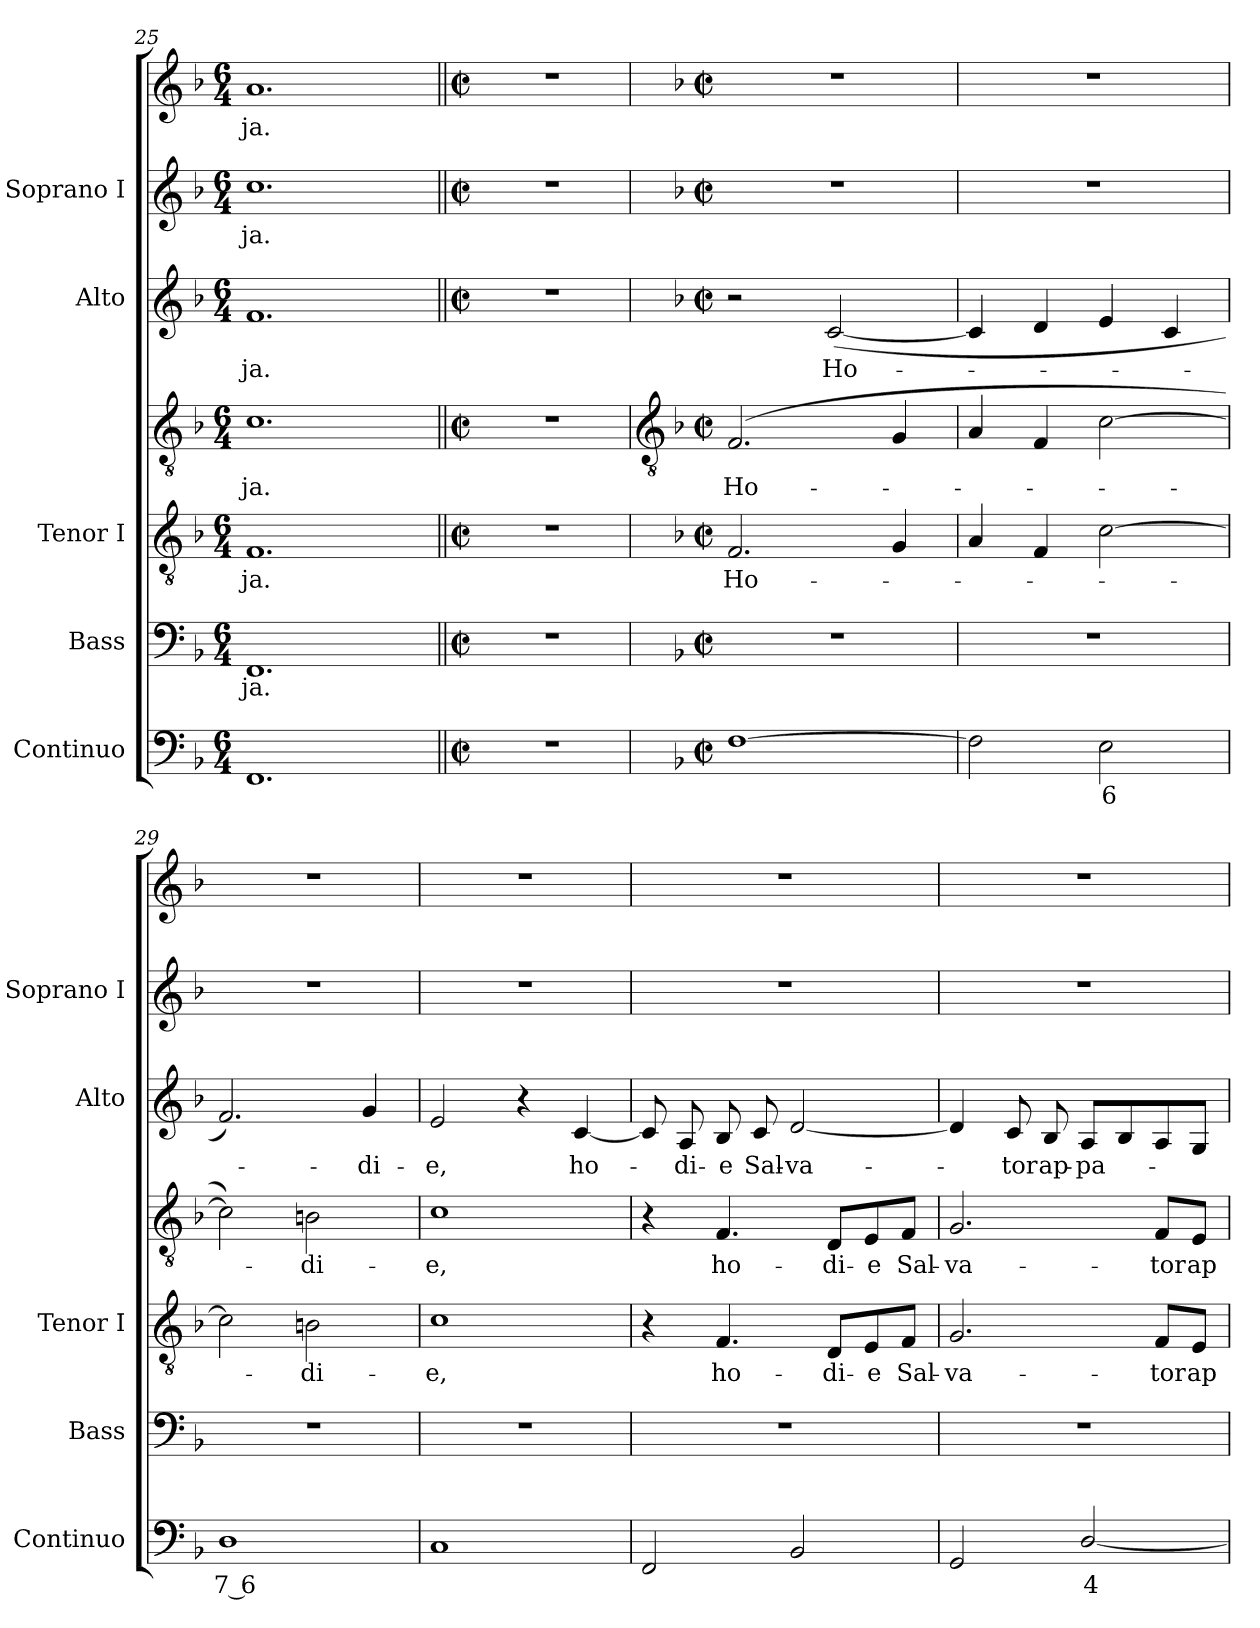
**kern	**text	**kern	**text	**kern	**text	**kern	**text	**kern	**text	**kern	**text	**kern	**text
*part5	*part5	*part4	*part4	*part3	*part3	*part3	*part3	*part2	*part2	*part1	*part1	*part1	*part1
*staff7	*staff7	*staff6	*staff6	*staff5	*staff5	*staff4	*staff4	*staff3	*staff3	*staff2	*staff2	*staff1	*staff1
*I"Continuo	*	*I"Bass	*	*I"Tenor I	*	*	*	*I"Alto	*	*I"Soprano I	*	*	*
*I'Continuo	*	*I'Bass	*	*I'Tenor I	*	*	*	*I'Alto	*	*I'Soprano I	*	*	*
*clefF4	*	*clefF4	*	*clefGv2	*	*clefGv2	*	*clefG2	*	*clefG2	*	*clefG2	*
*k[b-]	*	*k[b-]	*	*k[b-]	*	*k[b-]	*	*k[b-]	*	*k[b-]	*	*k[b-]	*
*F:	*	*F:	*	*F:	*	*F:	*	*F:	*	*F:	*	*F:	*
*M6/4	*	*M6/4	*	*M6/4	*	*M6/4	*	*M6/4	*	*M6/4	*	*M6/4	*
=25	=25	=25	=25	=25	=25	=25	=25	=25	=25	=25	=25	=25	=25
!	!	!	!LO:LY:b	!	!LO:LY:b	!	!LO:LY:b	!	!LO:LY:b	!	!LO:LY:b	!	!LO:LY:b
1.FF	.	1.FF	-ja.	1.F	ja.	1.c	-ja.	1.f	-ja.	1.cc	ja.	1.a	-ja.
=26||	=26||	=26||	=26||	=26||	=26||	=26||	=26||	=26||	=26||	=26||	=26||	=26||	=26||
*M2/2	*	*M2/2	*	*M2/2	*	*M2/2	*	*M2/2	*	*M2/2	*	*M2/2	*
*met(c|)	*	*met(c|)	*	*met(c|)	*	*met(c|)	*	*met(c|)	*	*met(c|)	*	*met(c|)	*
1r	.	1r	.	1r	.	1r	.	1r	.	1r	.	1r	.
!!LO:LB:g=z
=27	=27	=27	=27	=27	=27	=27	=27	=27	=27	=27	=27	=27	=27
*	*	*	*	*	*	*clefGv2	*	*	*	*	*	*	*
*	*	*	*	*k[b-]	*	*k[b-]	*	*	*	*	*	*	*
*	*	*	*	*F:	*	*F:	*	*	*	*	*	*	*
*M2/2	*	*M2/2	*	*M2/2	*	*M2/2	*	*M2/2	*	*M2/2	*	*M2/2	*
*met(c|)	*	*met(c|)	*	*met(c|)	*	*met(c|)	*	*met(c|)	*	*met(c|)	*	*met(c|)	*
!	!	!	!	!	!LO:LY:b	!	!LO:LY:b	!	!	!	!	!	!
[1F	.	1r	.	2.F	Ho-	(<2.F	Ho-	2r	.	1r	.	1r	.
!	!	!	!	!	!	!	!	!	!LO:LY:b	!	!	!	!
.	.	.	.	.	.	.	.	(<[2c	Ho-	.	.	.	.
.	.	.	.	4G	.	4G	.	.	.	.	.	.	.
=28	=28	=28	=28	=28	=28	=28	=28	=28	=28	=28	=28	=28	=28
2F]	.	1r	.	4A	.	4A	.	4c]	.	1r	.	1r	.
.	.	.	.	4F	.	4F	.	4d	.	.	.	.	.
!	!LO:LY:b	!	!	!	!	!	!	!	!	!	!	!	!
2E	6	.	.	[2c	.	[2c	.	4e	.	.	.	.	.
.	.	.	.	.	.	.	.	4c	.	.	.	.	.
=29	=29	=29	=29	=29	=29	=29	=29	=29	=29	=29	=29	=29	=29
!	!LO:LY:b	!	!	!	!	!	!	!	!	!	!	!	!
1D	7 6	1r	.	2c]	.	2c])	.	2.f)	.	1r	.	1r	.
!	!	!	!	!	!LO:LY:b	!	!LO:LY:b	!	!	!	!	!	!
.	.	.	.	2Bn	di-	2Bn	di-	.	.	.	.	.	.
!	!	!	!	!	!	!	!	!	!LO:LY:b	!	!	!	!
.	.	.	.	.	.	.	.	4g	di-	.	.	.	.
=30	=30	=30	=30	=30	=30	=30	=30	=30	=30	=30	=30	=30	=30
!	!	!	!	!	!LO:LY:b	!	!LO:LY:b	!	!LO:LY:b	!	!	!	!
1C	.	1r	.	1c	-e,	1c	-e,	2e	-e,	1r	.	1r	.
.	.	.	.	.	.	.	.	4r	.	.	.	.	.
!	!	!	!	!	!	!	!	!	!LO:LY:b	!	!	!	!
.	.	.	.	.	.	.	.	[4c	ho-	.	.	.	.
=31	=31	=31	=31	=31	=31	=31	=31	=31	=31	=31	=31	=31	=31
2FF	.	1r	.	4r	.	4r	.	8c]	.	1r	.	1r	.
!	!	!	!	!	!	!	!	!	!LO:LY:b	!	!	!	!
.	.	.	.	.	.	.	.	8A	di-	.	.	.	.
!	!	!	!	!	!LO:LY:b	!	!LO:LY:b	!	!LO:LY:b	!	!	!	!
.	.	.	.	4.F	ho-	4.F	ho-	8B-	-e	.	.	.	.
!	!	!	!	!	!	!	!	!	!LO:LY:b	!	!	!	!
.	.	.	.	.	.	.	.	8c	Sal-	.	.	.	.
!	!	!	!	!	!	!	!	!	!LO:LY:b	!	!	!	!
2BB-	.	.	.	.	.	.	.	[2d	-va-	.	.	.	.
!	!	!	!	!	!LO:LY:b	!	!LO:LY:b	!	!	!	!	!	!
.	.	.	.	8D/L	-di-	8D/L	-di-	.	.	.	.	.	.
!	!	!	!	!	!LO:LY:b	!	!LO:LY:b	!	!	!	!	!	!
.	.	.	.	8E/	-e	8E/	-e	.	.	.	.	.	.
!	!	!	!	!	!LO:LY:b	!	!LO:LY:b	!	!	!	!	!	!
.	.	.	.	8F/J	Sal-	8F/J	Sal-	.	.	.	.	.	.
=32	=32	=32	=32	=32	=32	=32	=32	=32	=32	=32	=32	=32	=32
!	!	!	!	!	!LO:LY:b	!	!LO:LY:b	!	!	!	!	!	!
2GG	.	1r	.	2.G	-va-	2.G	-va-	4d]	.	1r	.	1r	.
!	!	!	!	!	!	!	!	!	!LO:LY:b	!	!	!	!
.	.	.	.	.	.	.	.	8c	tor	.	.	.	.
!	!	!	!	!	!	!	!	!	!LO:LY:b	!	!	!	!
.	.	.	.	.	.	.	.	8B-	ap-	.	.	.	.
!	!LO:LY:b	!	!	!	!	!	!	!	!LO:LY:b	!	!	!	!
[2D/	4	.	.	.	.	.	.	8AL	-pa-	.	.	.	.
.	.	.	.	.	.	.	.	8B-	.	.	.	.	.
!	!	!	!	!	!LO:LY:b	!	!LO:LY:b	!	!	!	!	!	!
.	.	.	.	8F/L	-tor	8F/L	-tor	8A	.	.	.	.	.
!	!	!	!	!	!LO:LY:b	!	!LO:LY:b	!	!	!	!	!	!
.	.	.	.	8E/J	ap-	8E/J	ap-	8GJ	.	.	.	.	.
=	=	=	=	=	=	=	=	=	=	=	=	=	=
*-	*-	*-	*-	*-	*-	*-	*-	*-	*-	*-	*-	*-	*-
